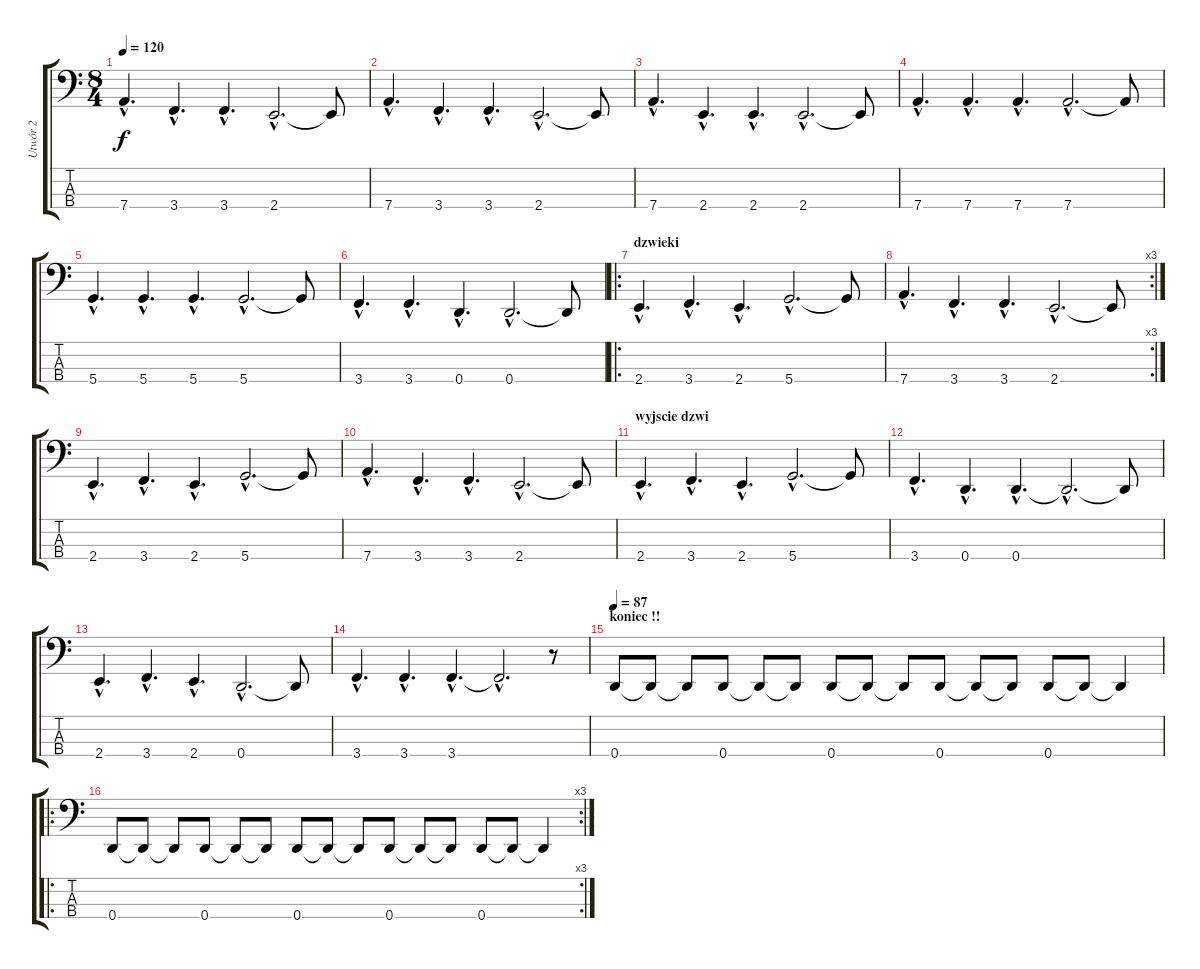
\track ("Utwór 2" "Utwór 2") {instrument electricbassfinger}
\staff {score tabs}
\tuning (G2 D2 A1 D1) {hide}
\ts (8 4)
\tempo 120
\clef f4
\ks c
7.4{hac}.4{d dy f} 3.4{hac}.4{d} 3.4{hac}.4{d} 2.4{hac}.2{d} 2.4{t}.8 |
7.4{hac}.4{d} 3.4{hac}.4{d} 3.4{hac}.4{d} 2.4{hac}.2{d} 2.4{t}.8 |
7.4{hac}.4{d} 2.4{hac}.4{d} 2.4{hac}.4{d} 2.4{hac}.2{d} 2.4{t}.8 |
7.4{hac}.4{d} 7.4{hac}.4{d} 7.4{hac}.4{d} 7.4{hac}.2{d} 7.4{t}.8 |
5.4{hac}.4{d} 5.4{hac}.4{d} 5.4{hac}.4{d} 5.4{hac}.2{d} 5.4{t}.8 |
3.4{hac}.4{d} 3.4{hac}.4{d} 0.4{hac}.4{d} 0.4{hac}.2{d} 0.4{t}.8 |
\ro
\section ("" "dzwieki")
2.4{hac}.4{d} 3.4{hac}.4{d} 2.4{hac}.4{d} 5.4{hac}.2{d} 5.4{t}.8 |
\rc 3
7.4{hac}.4{d} 3.4{hac}.4{d} 3.4{hac}.4{d} 2.4{hac}.2{d} 2.4{t}.8 |
2.4{hac}.4{d} 3.4{hac}.4{d} 2.4{hac}.4{d} 5.4{hac}.2{d} 5.4{t}.8 |
7.4{hac}.4{d} 3.4{hac}.4{d} 3.4{hac}.4{d} 2.4{hac}.2{d} 2.4{t}.8 |
\section ("" "wyjscie dzwi")
2.4{hac}.4{d} 3.4{hac}.4{d} 2.4{hac}.4{d} 5.4{hac}.2{d} 5.4{t}.8 |
3.4{hac}.4{d} 0.4{hac}.4{d} 0.4{hac}.4{d} 0.4{hac t}.2{d} 0.4{t}.8 |
2.4{hac}.4{d} 3.4{hac}.4{d} 2.4{hac}.4{d} 0.4{hac}.2{d} 0.4{t}.8 |
3.4{hac}.4{d} 3.4{hac}.4{d} 3.4{hac}.4{d} 3.4{hac t}.2{d} r.8 |
\section ("" "koniec !!")
\tempo 87
0.4.8 0.4{t}.8 0.4{t}.8 0.4.8 0.4{t}.8 0.4{t}.8 0.4.8 0.4{t}.8 0.4{t}.8 0.4.8 0.4{t}.8 0.4{t}.8 0.4.8 0.4{t}.8 0.4{t}.4 |
\ro
\rc 3
0.4.8 0.4{t}.8 0.4{t}.8 0.4.8 0.4{t}.8 0.4{t}.8 0.4.8 0.4{t}.8 0.4{t}.8 0.4.8 0.4{t}.8 0.4{t}.8 0.4.8 0.4{t}.8 0.4{t}.4
